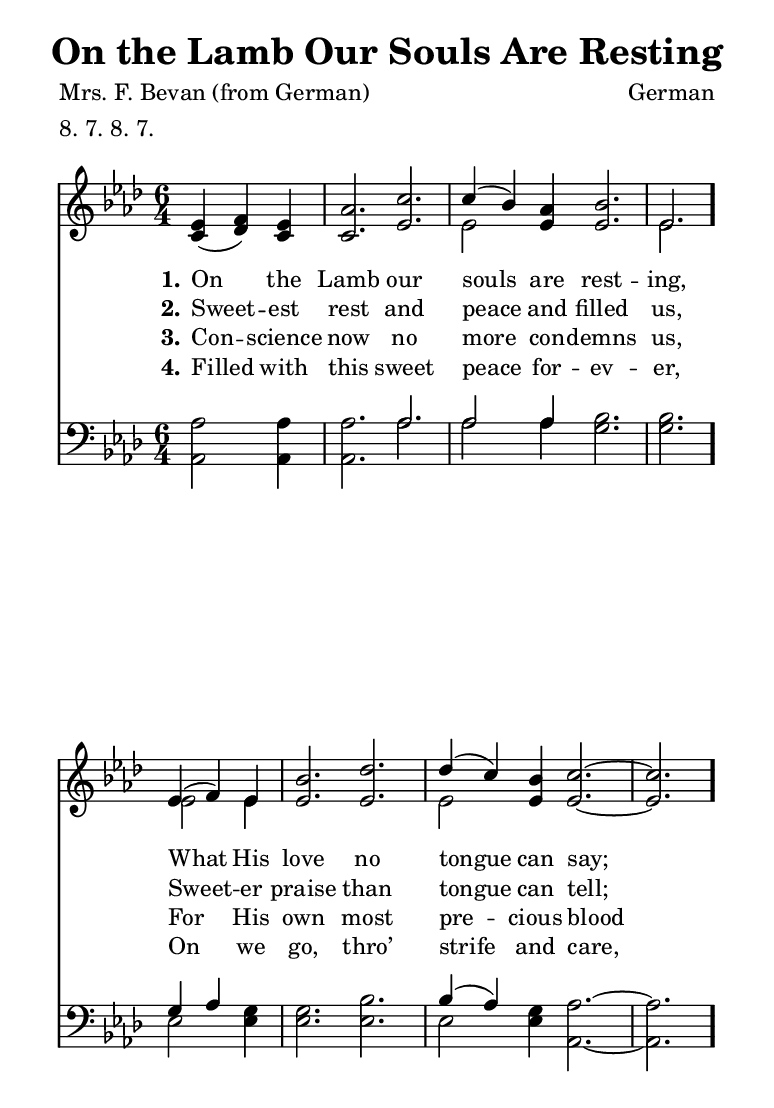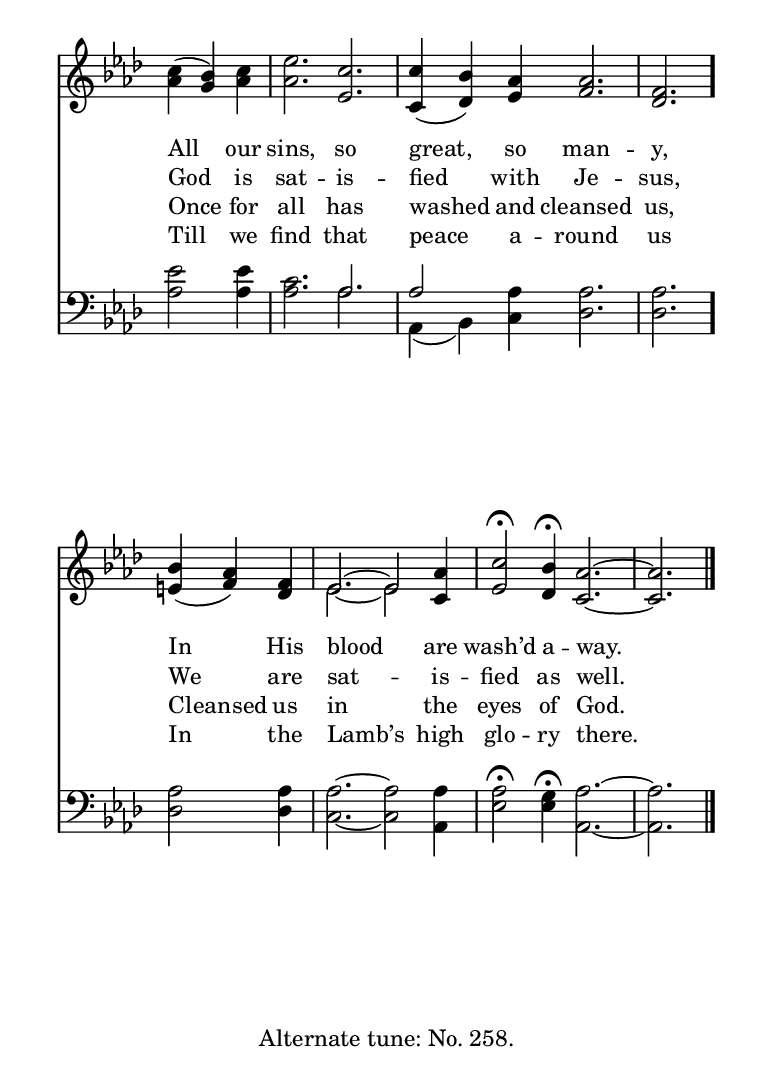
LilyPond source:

\include "common/global.ily"
\paper {
  \include "common/paper.ily"
  ragged-last-bottom = ##t
  systems-per-page = ##f
  system-count = #(cond (is-eogsized 2) (#t #f))
}

\header{
  hymnnumber = "171"
  title = "On the Lamb Our Souls Are Resting"
  tunename = "Zurich"
  meter = "8. 7. 8. 7."
  poet = "Mrs. F. Bevan (from German)"
  composer = "German"
  %copyright = ""
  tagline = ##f
}

ta = { \tempo 2=80 }
tb = { \tempo 2=40 }

global = {
  \include "common/overrides.ily"
  \override Staff.TimeSignature.style = #'numbered
  \time 6/4
  \override Score.MetronomeMark.transparent = ##t % hide all fermata changes too
  \tempo 2=80
  \key aes \major
  \partial 2.
  \autoBeamOff
}

notesSoprano = {
\global
\relative c' {

  ees4( f) ees | aes2. c | c4( bes) aes bes2. | ees,
  ees4( f) ees | bes'2. des | des4( c) bes c2. ~ | c
  c4( bes) c | ees2. c | c4( bes) aes aes2. | f
  bes4( aes) f | ees2. ~ ees2 aes4 | \tb c2 \fermata bes4 \fermata \ta aes2. ~ | aes

  \bar "|."

}
}

notesAlto = {
\global
\relative e' {

  c4( des) c | c2. ees | ees2 ees4 ees2. | ees2.
  ees2 ees4 | ees2. ees | ees2 ees4 ees2. ~ | ees
  aes4( g) aes | aes2. ees2. | c4( des) ees f2. | des
  e4( f) des | ees2. ~ ees2 c4 | ees2 des4 c2. ~ | c

}
}

notesTenor = {
\global
\relative a {

  aes2 aes4 | aes2. aes | aes2 aes4 bes2. | bes
  g4 aes g | g2. bes2. | bes4( aes) g aes2. ~ | aes
  ees'2 ees4 | c2. aes | aes2 aes4 aes2. | aes
  aes2 aes4 | aes2. ~ aes2 aes4 | aes2 g4 aes2. ~ | aes

}
}

notesBass = {
\global
\relative f, {

  aes2 aes4 | aes2. aes' | aes2 aes4 g2. | g
  ees2 ees4 | ees2. ees | ees2 ees4 aes,2. ~ | aes
  aes'2 aes4 | aes2. aes | aes,4( bes) c des2. | des
  des2 des4 | c2. ~ c2 aes4 | ees'2 \fermata ees4 \fermata aes,2. ~ | aes

}
}

wordsA = \lyricmode {
\set stanza = "1."

On the Lamb our souls are rest -- ing, \bar "."
What His love no tongue can say; \bar "."
All our sins, so great, so man -- y, \bar "."
In His blood are wash’d a -- way. \bar "."

}

wordsB = \lyricmode {
\set stanza = "2."

Sweet -- est rest and peace and filled us,
Sweet -- er praise than tongue can tell;
God is sat -- is -- fied with Je -- sus,
We are sat -- is -- fied as well.

}

wordsC = \lyricmode {
\set stanza = "3."

Con -- science now no more con -- demns us,
For His own most pre -- cious blood
Once for all has washed and cleansed us,
Cleansed us in the eyes of God.

}

wordsD = \lyricmode {
\set stanza = "4."

Filled with this sweet peace for -- ev -- er,
On we go, thro’ strife and care,
Till we find that peace a -- round us
In the Lamb’s high glo -- ry there.

}

\score {
  \context ChoirStaff <<
    \context Staff = upper <<
      \set ChoirStaff.systemStartDelimiter = #'SystemStartBar
      \set ChoirStaff.printPartCombineTexts = ##f
      \partcombine #'(2 . 9) \notesSoprano \notesAlto
      \context NullVoice = sopranos { \voiceOne << \notesSoprano >> }
      \context NullVoice = altos { \voiceTwo << \notesAlto >> }
      \context Lyrics = one   \lyricsto sopranos \wordsA
      \context Lyrics = two   \lyricsto sopranos \wordsB
      \context Lyrics = three \lyricsto sopranos \wordsC
      \context Lyrics = four  \lyricsto sopranos \wordsD
    >>
    \context Staff = men <<
      \clef bass
      \set ChoirStaff.printPartCombineTexts = ##f
      \partcombine #'(2 . 9) \notesTenor \notesBass
      \context NullVoice = tenors { \voiceOne << \notesTenor >> }
      \context NullVoice = basses { \voiceTwo << \notesBass >> }
    >>
  >>
  \layout {
    \include "common/layout.ily"
  }
  \midi{
    \include "common/midi.ily"
  }
}

\noPageBreak

\markup { \vspace #2 \fill-line { \raise #2 \line { Alternate tune: No. 258. } } }

\version "2.19.49"  % necessary for upgrading to future LilyPond versions.

% vi:set et ts=2 sw=2 ai nocindent syntax=lilypond:
